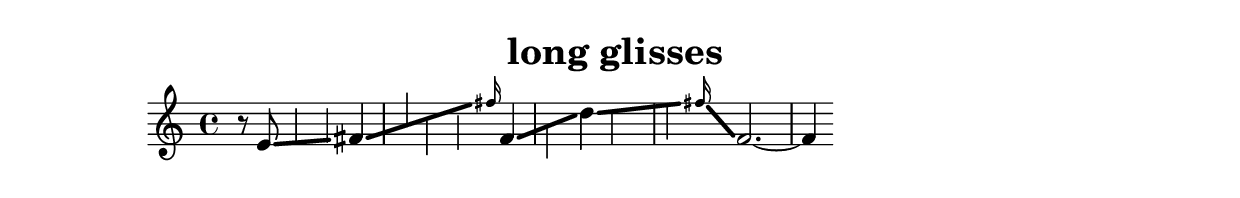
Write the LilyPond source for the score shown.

% [notes] external for Pure Data
% development-version July 14, 2014 
% by Jaime E. Oliver La Rosa
% la.rosa@nyu.edu
% @ the Waverly Labs in NYU MUSIC FAS
% Open this file with Lilypond
% more information is available at lilypond.org
% Released under the GNU General Public License.

% HEADERS

glissandoSkipOn = {
	\override NoteColumn.glissando-skip = ##t
	\hide NoteHead
	\hide Accidental
	\hide Tie
	\override NoteHead.no-ledgers = ##t
}

glissandoSkipOff = {
	\revert NoteColumn.glissando-skip
	\undo \hide NoteHead
	\undo \hide Tie
	\undo \hide Accidental
	\revert NoteHead.no-ledgers
}

\header {
	title = "long glisses "
}

inst_part = \relative c' 
{

\time 4/4

\clef treble 
% ________________________________________bar 1 :
 r8  e8\glissando\glissandoSkipOn  
	e4 
		e4\glissandoSkipOff 
			fis4\glissando\glissandoSkipOn   |
% ________________________________________bar 2 :
a4 
	c4 
		d4\glissandoSkipOff  \grace {fis16 }  
			f,4\glissando\glissandoSkipOn   |
% ________________________________________bar 3 :
b4\glissandoSkipOff 
	d4\glissando\glissandoSkipOn  
		e2  |
% ________________________________________bar 4 :
f4\glissandoSkipOff  \grace {fis16~\glissando }  
	f,2.~  |
% ________________________________________bar 5 :
f4 
}

\score {
	\new Staff {
		\new Voice {
			\inst_part
		}
	}
	\layout {
		\mergeDifferentlyHeadedOn
		\mergeDifferentlyDottedOn
		\set harmonicDots = ##t
		\override Glissando.thickness = #4
		\set Staff.pedalSustainStyle = #'mixed
		\override TextSpanner.bound-padding = #1.0
		\override TextSpanner.bound-details.right.padding = #1.3
		\override TextSpanner.bound-details.right.stencil-align-dir-y = #CENTER
		\override TextSpanner.bound-details.left.stencil-align-dir-y = #CENTER
		\override TextSpanner.bound-details.right-broken.text = ##f
		\override TextSpanner.bound-details.left-broken.text = ##f
		\override Glissando.minimum-length = #4
		\override Glissando.springs-and-rods = #ly:spanner::set-spacing-rods
		\override Glissando.breakable = ##t
		\override Glissando.after-line-breaking = ##t
		\set baseMoment = #(ly:make-moment 1/8)
		\set beatStructure = #'(2 2 2 2)
		#(set-default-paper-size "a4")
	}
	\midi { }
}

\version "2.18.2"
% notes Pd External version testing 
